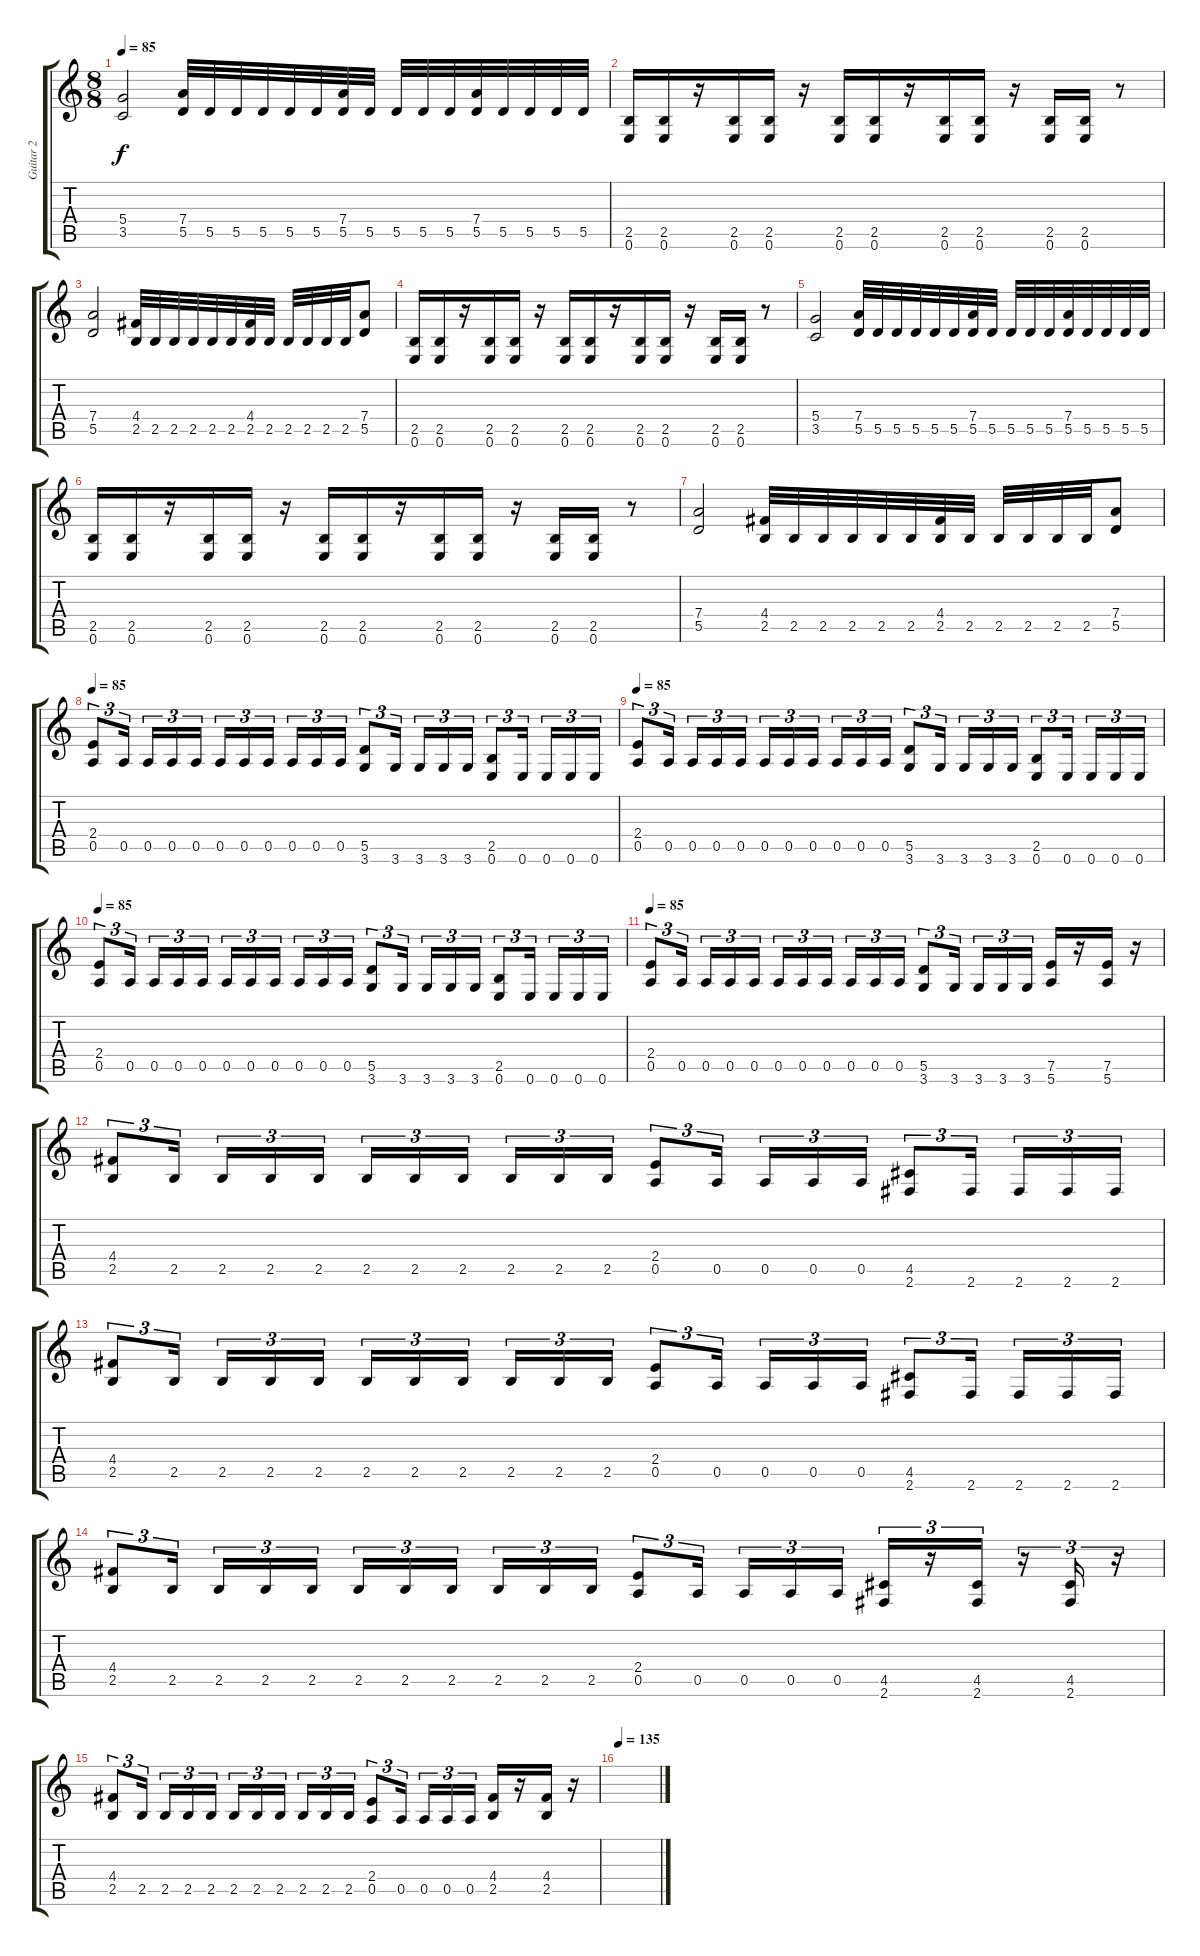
\track ("Guitar 2" "Guitar 2") {instrument distortionguitar}
\staff {score tabs}
\tuning (E4 B3 G3 D3 A2 E2) {hide}
\ts (8 8)
\tempo 85
\clef g2
\ks c
(5.4 3.5).2{dy f} (7.4 5.5).32 5.5.32 5.5.32 5.5.32 5.5.32 5.5.32 (7.4 5.5).32 5.5.32 5.5.32 5.5.32 5.5.32 (7.4 5.5).32 5.5.32 5.5.32 5.5.32 5.5.32 |
(2.5 0.6).16 (2.5 0.6).16 r.16 (2.5 0.6).16 (2.5 0.6).16 r.16 (2.5 0.6).16 (2.5 0.6).16 r.16 (2.5 0.6).16 (2.5 0.6).16 r.16 (2.5 0.6).16 (2.5 0.6).16 r.8 |
(7.4 5.5).2 (4.4 2.5).32 2.5.32 2.5.32 2.5.32 2.5.32 2.5.32 (4.4 2.5).32 2.5.32 2.5.32 2.5.32 2.5.32 2.5.32 (7.4 5.5).8 |
(2.5 0.6).16 (2.5 0.6).16 r.16 (2.5 0.6).16 (2.5 0.6).16 r.16 (2.5 0.6).16 (2.5 0.6).16 r.16 (2.5 0.6).16 (2.5 0.6).16 r.16 (2.5 0.6).16 (2.5 0.6).16 r.8 |
(5.4 3.5).2 (7.4 5.5).32 5.5.32 5.5.32 5.5.32 5.5.32 5.5.32 (7.4 5.5).32 5.5.32 5.5.32 5.5.32 5.5.32 (7.4 5.5).32 5.5.32 5.5.32 5.5.32 5.5.32 |
(2.5 0.6).16 (2.5 0.6).16 r.16 (2.5 0.6).16 (2.5 0.6).16 r.16 (2.5 0.6).16 (2.5 0.6).16 r.16 (2.5 0.6).16 (2.5 0.6).16 r.16 (2.5 0.6).16 (2.5 0.6).16 r.8 |
(7.4 5.5).2 (4.4 2.5).32 2.5.32 2.5.32 2.5.32 2.5.32 2.5.32 (4.4 2.5).32 2.5.32 2.5.32 2.5.32 2.5.32 2.5.32 (7.4 5.5).8 |
\tempo 85
(2.4 0.5).8{tu (3 2)} 0.5.16{tu (3 2)} 0.5.16{tu (3 2)} 0.5.16{tu (3 2)} 0.5.16{tu (3 2)} 0.5.16{tu (3 2)} 0.5.16{tu (3 2)} 0.5.16{tu (3 2)} 0.5.16{tu (3 2)} 0.5.16{tu (3 2)} 0.5.16{tu (3 2)} (5.5 3.6).8{tu (3 2)} 3.6.16{tu (3 2)} 3.6.16{tu (3 2)} 3.6.16{tu (3 2)} 3.6.16{tu (3 2)} (2.5 0.6).8{tu (3 2)} 0.6.16{tu (3 2)} 0.6.16{tu (3 2)} 0.6.16{tu (3 2)} 0.6.16{tu (3 2)} |
\tempo 85
(2.4 0.5).8{tu (3 2)} 0.5.16{tu (3 2)} 0.5.16{tu (3 2)} 0.5.16{tu (3 2)} 0.5.16{tu (3 2)} 0.5.16{tu (3 2)} 0.5.16{tu (3 2)} 0.5.16{tu (3 2)} 0.5.16{tu (3 2)} 0.5.16{tu (3 2)} 0.5.16{tu (3 2)} (5.5 3.6).8{tu (3 2)} 3.6.16{tu (3 2)} 3.6.16{tu (3 2)} 3.6.16{tu (3 2)} 3.6.16{tu (3 2)} (2.5 0.6).8{tu (3 2)} 0.6.16{tu (3 2)} 0.6.16{tu (3 2)} 0.6.16{tu (3 2)} 0.6.16{tu (3 2)} |
\tempo 85
(2.4 0.5).8{tu (3 2)} 0.5.16{tu (3 2)} 0.5.16{tu (3 2)} 0.5.16{tu (3 2)} 0.5.16{tu (3 2)} 0.5.16{tu (3 2)} 0.5.16{tu (3 2)} 0.5.16{tu (3 2)} 0.5.16{tu (3 2)} 0.5.16{tu (3 2)} 0.5.16{tu (3 2)} (5.5 3.6).8{tu (3 2)} 3.6.16{tu (3 2)} 3.6.16{tu (3 2)} 3.6.16{tu (3 2)} 3.6.16{tu (3 2)} (2.5 0.6).8{tu (3 2)} 0.6.16{tu (3 2)} 0.6.16{tu (3 2)} 0.6.16{tu (3 2)} 0.6.16{tu (3 2)} |
\tempo 85
(2.4 0.5).8{tu (3 2)} 0.5.16{tu (3 2)} 0.5.16{tu (3 2)} 0.5.16{tu (3 2)} 0.5.16{tu (3 2)} 0.5.16{tu (3 2)} 0.5.16{tu (3 2)} 0.5.16{tu (3 2)} 0.5.16{tu (3 2)} 0.5.16{tu (3 2)} 0.5.16{tu (3 2)} (5.5 3.6).8{tu (3 2)} 3.6.16{tu (3 2)} 3.6.16{tu (3 2)} 3.6.16{tu (3 2)} 3.6.16{tu (3 2)} (7.5 5.6).16 r.16 (7.5 5.6).16 r.16 |
(4.4 2.5).8{tu (3 2)} 2.5.16{tu (3 2)} 2.5.16{tu (3 2)} 2.5.16{tu (3 2)} 2.5.16{tu (3 2)} 2.5.16{tu (3 2)} 2.5.16{tu (3 2)} 2.5.16{tu (3 2)} 2.5.16{tu (3 2)} 2.5.16{tu (3 2)} 2.5.16{tu (3 2)} (2.4 0.5).8{tu (3 2)} 0.5.16{tu (3 2)} 0.5.16{tu (3 2)} 0.5.16{tu (3 2)} 0.5.16{tu (3 2)} (4.5 2.6).8{tu (3 2)} 2.6.16{tu (3 2)} 2.6.16{tu (3 2)} 2.6.16{tu (3 2)} 2.6.16{tu (3 2)} |
(4.4 2.5).8{tu (3 2)} 2.5.16{tu (3 2)} 2.5.16{tu (3 2)} 2.5.16{tu (3 2)} 2.5.16{tu (3 2)} 2.5.16{tu (3 2)} 2.5.16{tu (3 2)} 2.5.16{tu (3 2)} 2.5.16{tu (3 2)} 2.5.16{tu (3 2)} 2.5.16{tu (3 2)} (2.4 0.5).8{tu (3 2)} 0.5.16{tu (3 2)} 0.5.16{tu (3 2)} 0.5.16{tu (3 2)} 0.5.16{tu (3 2)} (4.5 2.6).8{tu (3 2)} 2.6.16{tu (3 2)} 2.6.16{tu (3 2)} 2.6.16{tu (3 2)} 2.6.16{tu (3 2)} |
(4.4 2.5).8{tu (3 2)} 2.5.16{tu (3 2)} 2.5.16{tu (3 2)} 2.5.16{tu (3 2)} 2.5.16{tu (3 2)} 2.5.16{tu (3 2)} 2.5.16{tu (3 2)} 2.5.16{tu (3 2)} 2.5.16{tu (3 2)} 2.5.16{tu (3 2)} 2.5.16{tu (3 2)} (2.4 0.5).8{tu (3 2)} 0.5.16{tu (3 2)} 0.5.16{tu (3 2)} 0.5.16{tu (3 2)} 0.5.16{tu (3 2)} (4.5 2.6).16{tu (3 2)} r.16{tu (3 2)} (4.5 2.6).16{tu (3 2)} r.16{tu (3 2)} (4.5 2.6).16{tu (3 2)} r.16{tu (3 2)} |
(4.4 2.5).8{tu (3 2)} 2.5.16{tu (3 2)} 2.5.16{tu (3 2)} 2.5.16{tu (3 2)} 2.5.16{tu (3 2)} 2.5.16{tu (3 2)} 2.5.16{tu (3 2)} 2.5.16{tu (3 2)} 2.5.16{tu (3 2)} 2.5.16{tu (3 2)} 2.5.16{tu (3 2)} (2.4 0.5).8{tu (3 2)} 0.5.16{tu (3 2)} 0.5.16{tu (3 2)} 0.5.16{tu (3 2)} 0.5.16{tu (3 2)} (4.4 2.5).16 r.16 (4.4 2.5).16 r.16 |
\tempo 135
